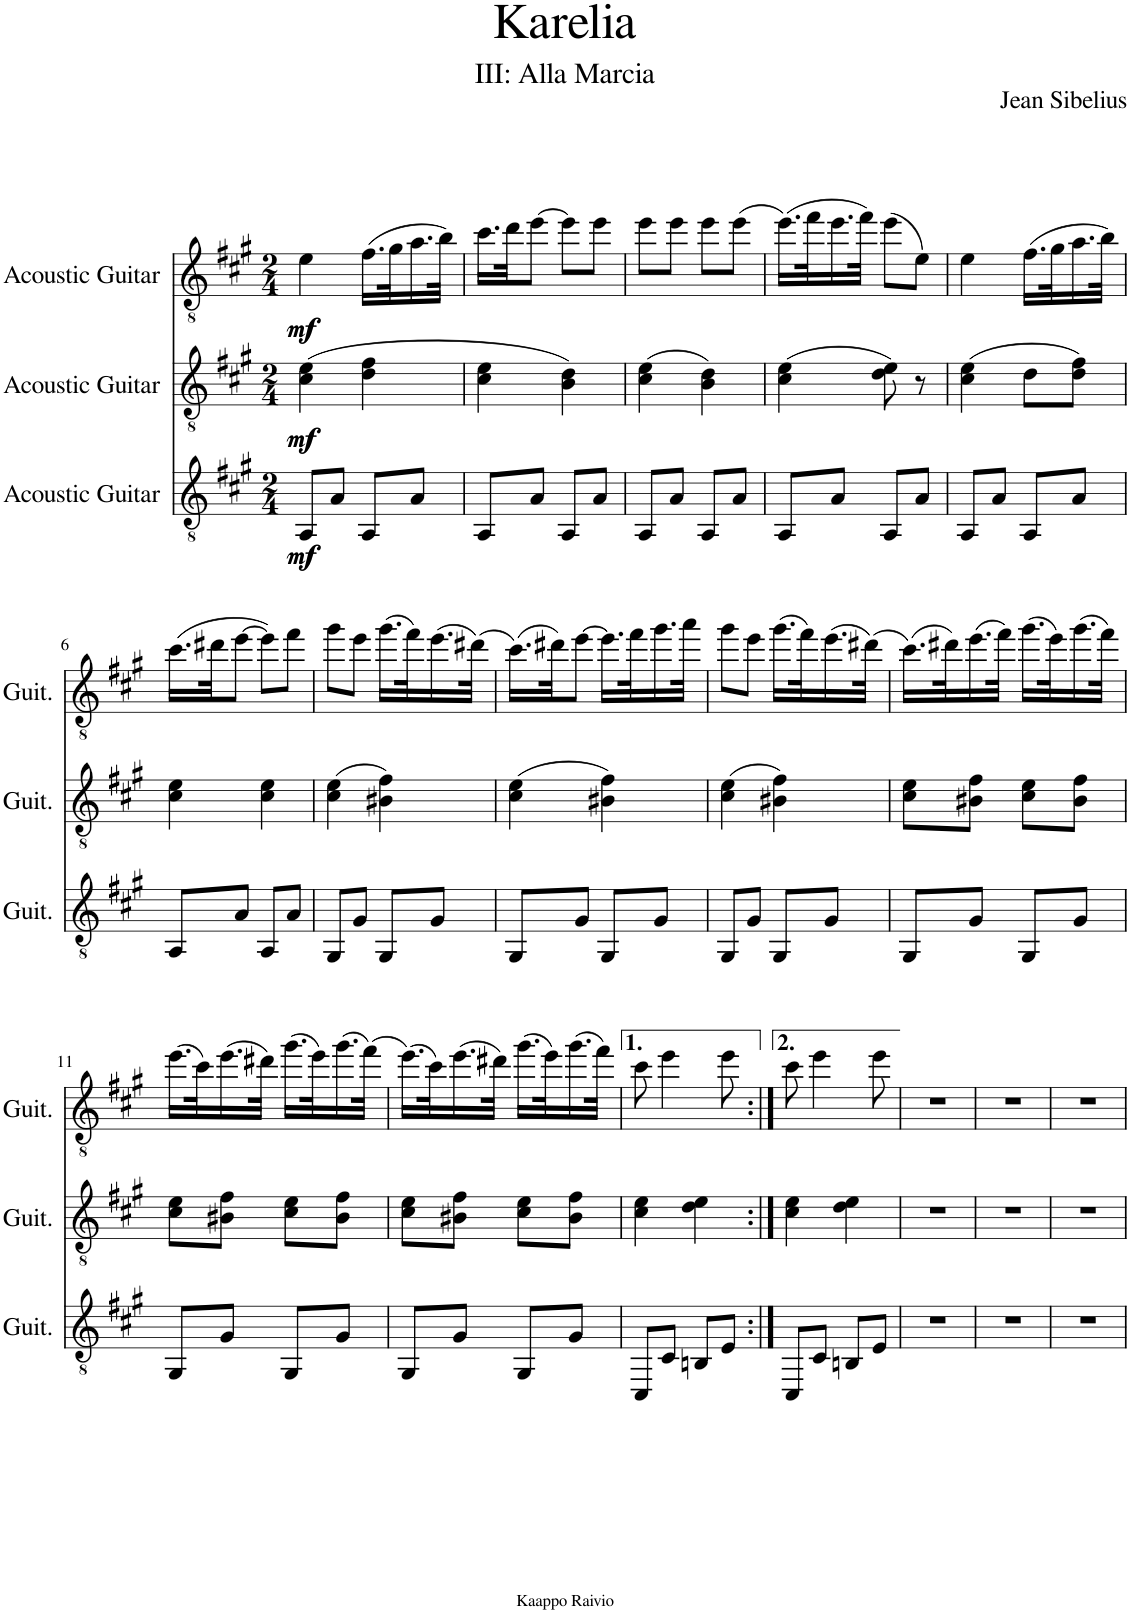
**kern	**dynam	**kern	**dynam	**kern	**dynam
*part3	*part3	*part2	*part2	*part1	*part1
*staff3	*staff3	*staff2	*staff2	*staff1	*staff1
*I"Acoustic Guitar	*	*I"Acoustic Guitar	*	*I"Acoustic Guitar	*
*I'Guit.	*	*I'Guit.	*	*I'Guit.	*
*clefGv2	*	*clefGv2	*	*clefGv2	*
*k[f#c#g#]	*	*k[f#c#g#]	*	*k[f#c#g#]	*
*M2/4	*	*M2/4	*	*M2/4	*
=1	=1	=1	=1	=1	=1
!	!LO:DY:b	!	!	!	!
!	!LO:DY:n=1:b	!	!LO:DY:b	!	!
!	!	!	!LO:DY:n=1:b	!	!LO:DY:b
!	!	!	!	!	!LO:DY:n=1:b
8AA/L	mf mf	(4c#\ 4e\	mf mf	4e\	mf mf
8A/J	.	.	.	.	.
8AA/L	.	4d\ 4f#\	.	(16.f#\LL	.
.	.	.	.	32g#\K	.
8A/J	.	.	.	16.a\	.
.	.	.	.	32b\JJk)	.
=2	=2	=2	=2	=2	=2
8AA/L	.	4c#\ 4e\	.	16.cc#\LL	.
.	.	.	.	32dd\JK	.
8A/J	.	.	.	[8ee\J	.
8AA/L	.	4B\ 4d\)	.	8ee\L]	.
8A/J	.	.	.	8ee\J	.
=3	=3	=3	=3	=3	=3
8AA/L	.	(4c#\ 4e\	.	8ee\L	.
8A/J	.	.	.	8ee\J	.
8AA/L	.	4B\ 4d\)	.	8ee\L	.
8A/J	.	.	.	(8ee\J	.
=4	=4	=4	=4	=4	=4
8AA/L	.	(4c#\ 4e\	.	(16.ee\LL)	.
.	.	.	.	32ff#\K	.
8A/J	.	.	.	16.ee\	.
.	.	.	.	32ff#\JJk)	.
8AA/L	.	8d\ 8e\)	.	(8ee\L	.
8A/J	.	8r	.	8e\J)	.
=5	=5	=5	=5	=5	=5
8AA/L	.	(4c#\ 4e\	.	4e\	.
8A/J	.	.	.	.	.
8AA/L	.	8d\L	.	(16.f#\LL	.
.	.	.	.	32g#\K	.
8A/J	.	8d\ 8f#\J)	.	16.a\	.
.	.	.	.	(32b\JJk)	.
!!LO:LB:g=z
=6	=6	=6	=6	=6	=6
8AA/L	.	4c#\ 4e\	.	(16.cc#\LL)	.
.	.	.	.	32dd#X\JK	.
8A/J	.	.	.	[8ee\J	.
8AA/L	.	4c#\ 4e\	.	8ee\L])	.
8A/J	.	.	.	8ff#\J	.
=7	=7	=7	=7	=7	=7
8GG#/L	.	(4c#\ 4e\	.	8gg#\L	.
8G#/J	.	.	.	8ee\J	.
8GG#/L	.	4B#X\ 4f#\)	.	(16.gg#\LL	.
.	.	.	.	32ff#\K)	.
8G#/J	.	.	.	(16.ee\	.
.	.	.	.	(32dd#X\JJk)	.
=8	=8	=8	=8	=8	=8
8GG#/L	.	(4c#\ 4e\	.	(16.cc#\LL)	.
.	.	.	.	32dd#X\JK)	.
8G#/J	.	.	.	[8ee\J	.
8GG#/L	.	4B#X\ 4f#\)	.	16.ee\LL]	.
.	.	.	.	32ff#\K	.
8G#/J	.	.	.	16.gg#\	.
.	.	.	.	32aa\JJk	.
=9	=9	=9	=9	=9	=9
8GG#/L	.	(4c#\ 4e\	.	8gg#\L	.
8G#/J	.	.	.	8ee\J	.
8GG#/L	.	4B#X\ 4f#\)	.	(16.gg#\LL	.
.	.	.	.	32ff#\K)	.
8G#/J	.	.	.	(16.ee\	.
.	.	.	.	(32dd#X\JJk)	.
=10	=10	=10	=10	=10	=10
8GG#/L	.	8c#\ 8e\L	.	(16.cc#\LL)	.
.	.	.	.	32dd#X\K)	.
8G#/J	.	8B#X\ 8f#\J	.	(16.ee\	.
.	.	.	.	32ff#\JJk)	.
8GG#/L	.	8c#\ 8e\L	.	(16.gg#\LL	.
.	.	.	.	32ee\K)	.
8G#/J	.	8B#\ 8f#\J	.	(16.gg#\	.
.	.	.	.	(32ff#\JJk)	.
!!LO:LB:g=z
=11	=11	=11	=11	=11	=11
8GG#/L	.	8c#\ 8e\L	.	(16.ee\LL)	.
.	.	.	.	32cc#\K)	.
8G#/J	.	8B#X\ 8f#\J	.	(16.ee\	.
.	.	.	.	32dd#X\JJk)	.
8GG#/L	.	8c#\ 8e\L	.	(16.gg#\LL	.
.	.	.	.	32ee\K)	.
8G#/J	.	8B#\ 8f#\J	.	(16.gg#\	.
.	.	.	.	(32ff#\JJk)	.
=12	=12	=12	=12	=12	=12
8GG#/L	.	8c#\ 8e\L	.	(16.ee\LL)	.
.	.	.	.	32cc#\K)	.
8G#/J	.	8B#X\ 8f#\J	.	(16.ee\	.
.	.	.	.	32dd#X\JJk)	.
8GG#/L	.	8c#\ 8e\L	.	(16.gg#\LL	.
.	.	.	.	32ee\K)	.
8G#/J	.	8B#\ 8f#\J	.	(16.gg#\	.
.	.	.	.	32ff#\JJk)	.
=13	=13	=13	=13	=13	=13
8CC#/L	.	4c#\ 4e\	.	8cc#\	.
8C#/J	.	.	.	4ee\	.
8BBn/L	.	4d\ 4e\	.	.	.
8E/J	.	.	.	8ee\	.
=14:|!	=14:|!	=14:|!	=14:|!	=14:|!	=14:|!
8CC#/L	.	4c#\ 4e\	.	8cc#\	.
8C#/J	.	.	.	4ee\	.
8BBn/L	.	4d\ 4e\	.	.	.
8E/J	.	.	.	8ee\	.
=15	=15	=15	=15	=15	=15
2r	.	2r	.	2r	.
=16	=16	=16	=16	=16	=16
2r	.	2r	.	2r	.
=17	=17	=17	=17	=17	=17
2r	.	2r	.	2r	.
=	=	=	=	=	=
*-	*-	*-	*-	*-	*-
